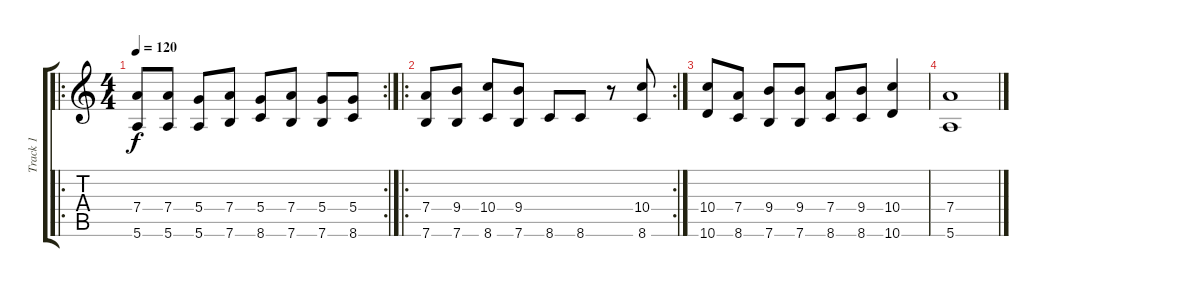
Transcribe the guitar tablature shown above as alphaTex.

\track ("Track 1" "Track 1") {instrument overdrivenguitar}
\staff {score tabs}
\tuning (E4 B3 G3 D3 A2 E2) {hide}
\ro
\rc 2
\ts (4 4)
\tempo 120
\clef g2
\ks c
(7.4 5.6).8{dy f instrument overdrivenguitar} (7.4 5.6).8 (5.4 5.6).8 (7.4 7.6).8 (5.4 8.6).8 (7.4 7.6).8 (5.4 7.6).8 (5.4 8.6).8 |
\ro
\rc 2
(7.4 7.6).8 (9.4 7.6).8 (10.4 8.6).8 (9.4 7.6).8 8.6.8 8.6.8 r.8 (10.4 8.6).8 |
(10.4 10.6).8 (7.4 8.6).8 (9.4 7.6).8 (9.4 7.6).8 (7.4 8.6).8 (9.4 8.6).8 (10.4 10.6).4 |
(7.4 5.6).1
